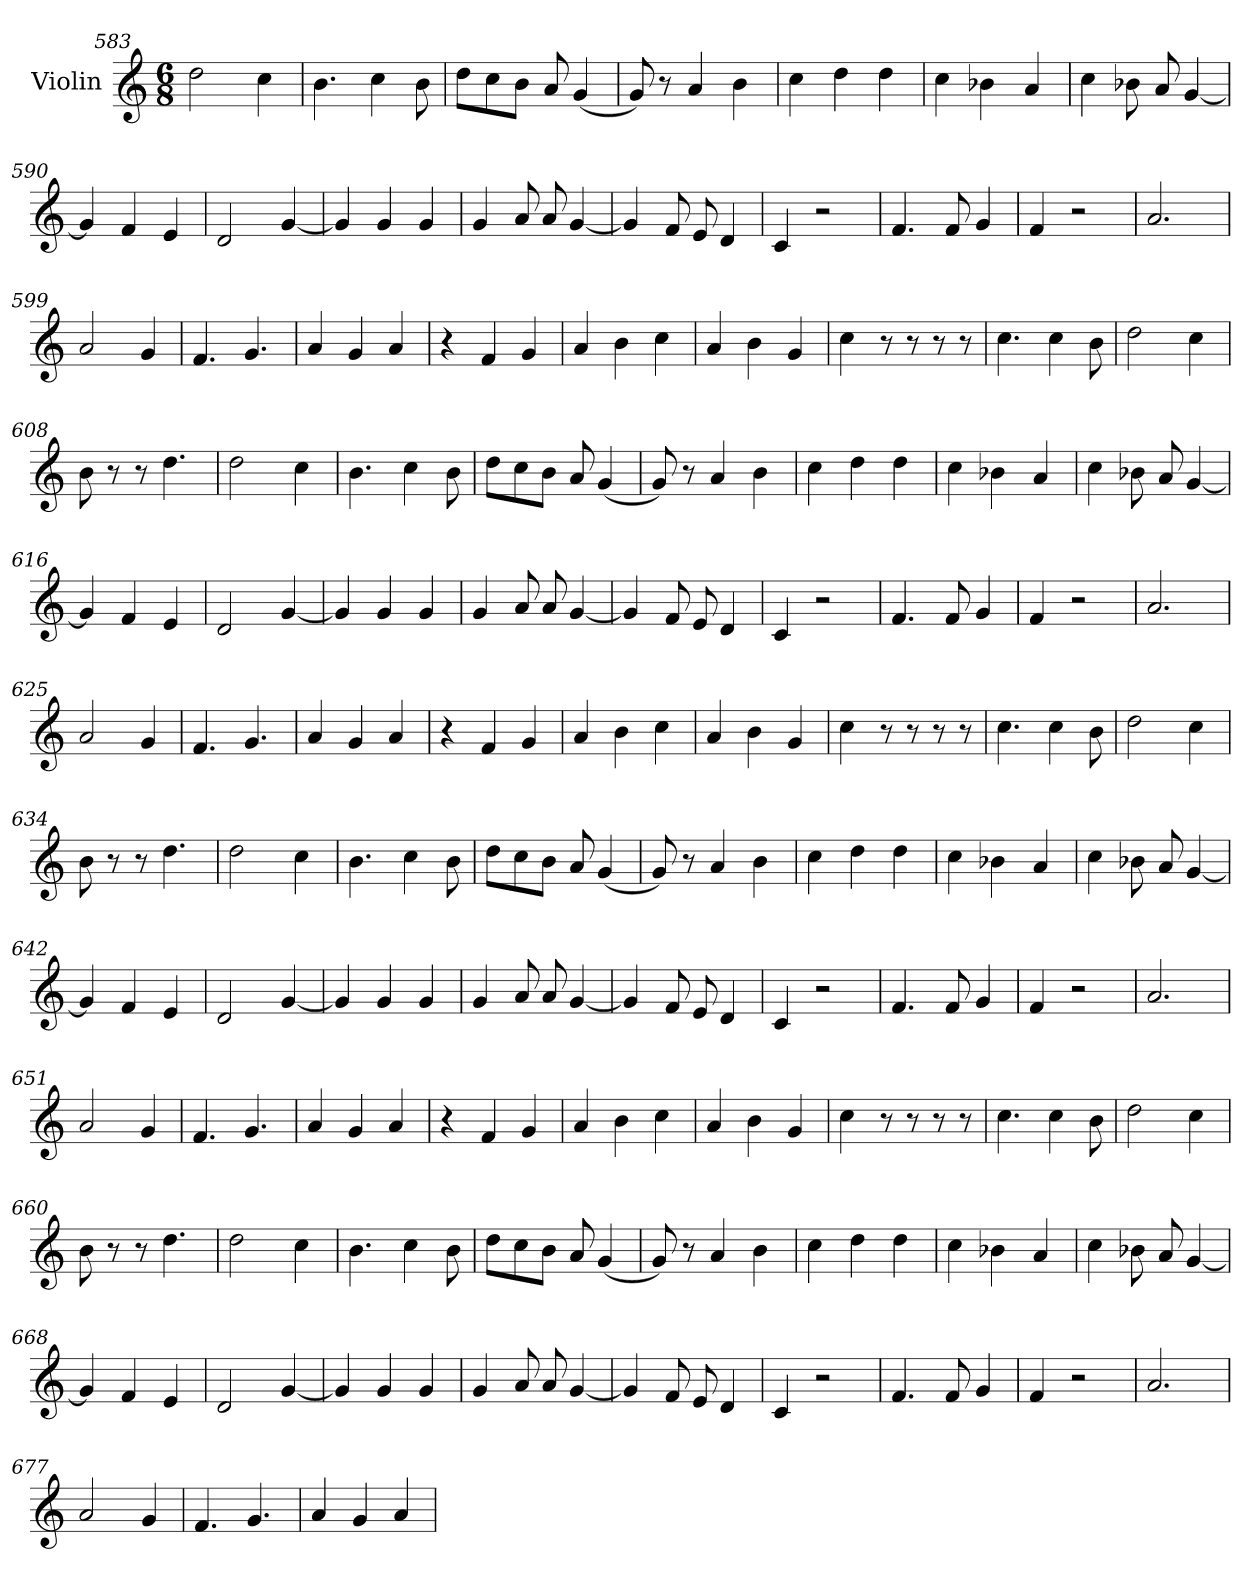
**kern
*part1
*staff1
*I"Violin
!!LO:LB:g=z
*clefG2
*k[]
*M6/8
=583
2dd\
4cc\
=584
4.b\
4cc\
8b\
=585
8dd\L
8cc\
8b\J
8a/
(<4g/
=586
8g/)
8r
4a/
4b\
=587
4cc\
4dd\
4dd\
=588
4cc\
4b-X\
4a/
=589
4cc\
8b-X\
8a/
[4g/
!!LO:LB:g=z
=590
4g/]
4f/
4e/
=591
2d/
[4g/
=592
4g/]
4g/
4g/
=593
4g/
8a/
8a/
[4g/
=594
4g/]
8f/
8e/
4d/
=595
4c/
2r
=596
4.f/
8f/
4g/
!!LO:LB:g=z
=597
4f/
2r
=598
2.a/
=599
2a/
4g/
=600
4.f/
4.g/
=601
4a/
4g/
4a/
=602
4r
4f/
4g/
=603
4a/
4b\
4cc\
=604
4a/
4b\
4g/
!!LO:LB:g=z
=605
4cc\
8r
8r
8r
8r
=606
4.cc\
4cc\
8b\
=607
2dd\
4cc\
=608
8b\
8r
8r
4.dd\
=609
2dd\
4cc\
=610
4.b\
4cc\
8b\
=611
8dd\L
8cc\
8b\J
8a/
(<4g/
!!LO:LB:g=z
=612
8g/)
8r
4a/
4b\
=613
4cc\
4dd\
4dd\
=614
4cc\
4b-X\
4a/
=615
4cc\
8b-X\
8a/
[4g/
=616
4g/]
4f/
4e/
=617
2d/
[4g/
=618
4g/]
4g/
4g/
!!LO:PB:g=z
=619
4g/
8a/
8a/
[4g/
=620
4g/]
8f/
8e/
4d/
=621
4c/
2r
=622
4.f/
8f/
4g/
=623
4f/
2r
=624
2.a/
=625
2a/
4g/
=626
4.f/
4.g/
!!LO:LB:g=z
=627
4a/
4g/
4a/
=628
4r
4f/
4g/
=629
4a/
4b\
4cc\
=630
4a/
4b\
4g/
=631
4cc\
8r
8r
8r
8r
=632
4.cc\
4cc\
8b\
=633
2dd\
4cc\
!!LO:LB:g=z
=634
8b\
8r
8r
4.dd\
=635
2dd\
4cc\
=636
4.b\
4cc\
8b\
=637
8dd\L
8cc\
8b\J
8a/
(<4g/
=638
8g/)
8r
4a/
4b\
=639
4cc\
4dd\
4dd\
=640
4cc\
4b-X\
4a/
!!LO:LB:g=z
=641
4cc\
8b-X\
8a/
[4g/
=642
4g/]
4f/
4e/
=643
2d/
[4g/
=644
4g/]
4g/
4g/
=645
4g/
8a/
8a/
[4g/
=646
4g/]
8f/
8e/
4d/
=647
4c/
2r
!!LO:LB:g=z
=648
4.f/
8f/
4g/
=649
4f/
2r
=650
2.a/
=651
2a/
4g/
=652
4.f/
4.g/
=653
4a/
4g/
4a/
=654
4r
4f/
4g/
=655
4a/
4b\
4cc\
!!LO:LB:g=z
=656
4a/
4b\
4g/
=657
4cc\
8r
8r
8r
8r
=658
4.cc\
4cc\
8b\
=659
2dd\
4cc\
=660
8b\
8r
8r
4.dd\
=661
2dd\
4cc\
=662
4.b\
4cc\
8b\
!!LO:LB:g=z
=663
8dd\L
8cc\
8b\J
8a/
(<4g/
=664
8g/)
8r
4a/
4b\
=665
4cc\
4dd\
4dd\
=666
4cc\
4b-X\
4a/
=667
4cc\
8b-X\
8a/
[4g/
=668
4g/]
4f/
4e/
=669
2d/
[4g/
!!LO:LB:g=z
=670
4g/]
4g/
4g/
=671
4g/
8a/
8a/
[4g/
=672
4g/]
8f/
8e/
4d/
=673
4c/
2r
=674
4.f/
8f/
4g/
=675
4f/
2r
=676
2.a/
=677
2a/
4g/
!!LO:PB:g=z
=678
4.f/
4.g/
=679
4a/
4g/
4a/
=
*-
